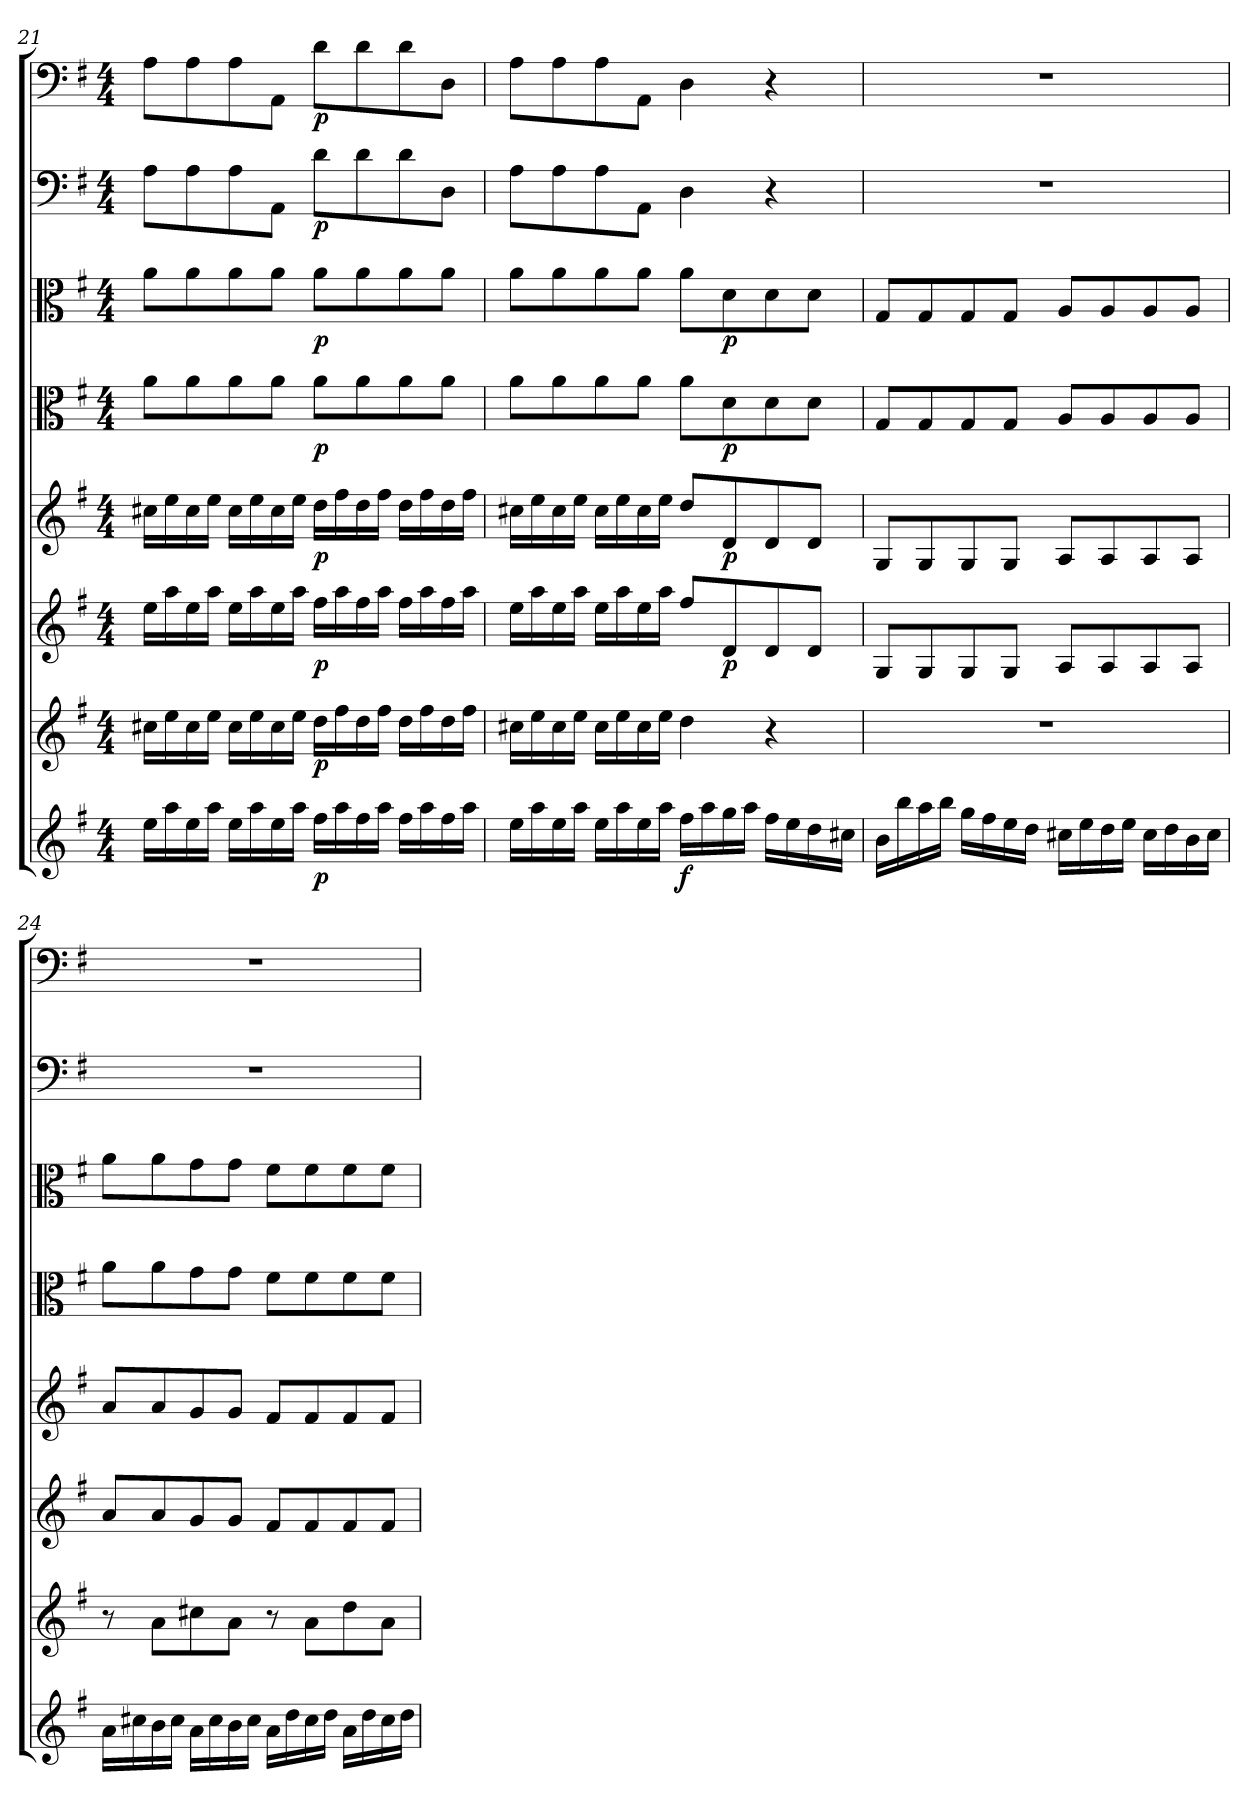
**kern	**dynam	**kern	**dynam	**kern	**dynam	**kern	**dynam	**kern	**dynam	**kern	**dynam	**kern	**dynam	**kern	**dynam
*part8	*part8	*part7	*part7	*part6	*part6	*part5	*part5	*part4	*part4	*part3	*part3	*part2	*part2	*part1	*part1
*staff8	*staff8	*staff7	*staff7	*staff6	*staff6	*staff5	*staff5	*staff4	*staff4	*staff3	*staff3	*staff2	*staff2	*staff1	*staff1
*clefG2	*	*clefG2	*	*clefG2	*	*clefG2	*	*clefC3	*	*clefC3	*	*clefF4	*	*clefF4	*
*k[f#]	*	*k[f#]	*	*k[f#]	*	*k[f#]	*	*k[f#]	*	*k[f#]	*	*k[f#]	*	*k[f#]	*
*G:	*	*G:	*	*G:	*	*G:	*	*G:	*	*G:	*	*G:	*	*G:	*
*M4/4	*	*M4/4	*	*M4/4	*	*M4/4	*	*M4/4	*	*M4/4	*	*M4/4	*	*M4/4	*
=21	=21	=21	=21	=21	=21	=21	=21	=21	=21	=21	=21	=21	=21	=21	=21
16ee\LL	.	16cc#X\LL	.	16ee\LL	.	16cc#X\LL	.	8a\L	.	8a\L	.	8A\L	.	8A\L	.
16aa\	.	16ee\	.	16aa\	.	16ee\	.	.	.	.	.	.	.	.	.
16ee\	.	16cc#\	.	16ee\	.	16cc#\	.	8a\	.	8a\	.	8A\	.	8A\	.
16aa\JJ	.	16ee\JJ	.	16aa\JJ	.	16ee\JJ	.	.	.	.	.	.	.	.	.
16ee\LL	.	16cc#\LL	.	16ee\LL	.	16cc#\LL	.	8a\	.	8a\	.	8A\	.	8A\	.
16aa\	.	16ee\	.	16aa\	.	16ee\	.	.	.	.	.	.	.	.	.
16ee\	.	16cc#\	.	16ee\	.	16cc#\	.	8a\J	.	8a\J	.	8AA\J	.	8AA\J	.
16aa\JJ	.	16ee\JJ	.	16aa\JJ	.	16ee\JJ	.	.	.	.	.	.	.	.	.
16ff#\LL	p	16dd\LL	p	16ff#\LL	p	16dd\LL	p	8a\L	p	8a\L	p	8d\L	p	8d\L	p
16aa\	.	16ff#\	.	16aa\	.	16ff#\	.	.	.	.	.	.	.	.	.
16ff#\	.	16dd\	.	16ff#\	.	16dd\	.	8a\	.	8a\	.	8d\	.	8d\	.
16aa\JJ	.	16ff#\JJ	.	16aa\JJ	.	16ff#\JJ	.	.	.	.	.	.	.	.	.
16ff#\LL	.	16dd\LL	.	16ff#\LL	.	16dd\LL	.	8a\	.	8a\	.	8d\	.	8d\	.
16aa\	.	16ff#\	.	16aa\	.	16ff#\	.	.	.	.	.	.	.	.	.
16ff#\	.	16dd\	.	16ff#\	.	16dd\	.	8a\J	.	8a\J	.	8D\J	.	8D\J	.
16aa\JJ	.	16ff#\JJ	.	16aa\JJ	.	16ff#\JJ	.	.	.	.	.	.	.	.	.
=22	=22	=22	=22	=22	=22	=22	=22	=22	=22	=22	=22	=22	=22	=22	=22
16ee\LL	.	16cc#X\LL	.	16ee\LL	.	16cc#X\LL	.	8a\L	.	8a\L	.	8A\L	.	8A\L	.
16aa\	.	16ee\	.	16aa\	.	16ee\	.	.	.	.	.	.	.	.	.
16ee\	.	16cc#\	.	16ee\	.	16cc#\	.	8a\	.	8a\	.	8A\	.	8A\	.
16aa\JJ	.	16ee\JJ	.	16aa\JJ	.	16ee\JJ	.	.	.	.	.	.	.	.	.
16ee\LL	.	16cc#\LL	.	16ee\LL	.	16cc#\LL	.	8a\	.	8a\	.	8A\	.	8A\	.
16aa\	.	16ee\	.	16aa\	.	16ee\	.	.	.	.	.	.	.	.	.
16ee\	.	16cc#\	.	16ee\	.	16cc#\	.	8a\J	.	8a\J	.	8AA\J	.	8AA\J	.
16aa\JJ	.	16ee\JJ	.	16aa\JJ	.	16ee\JJ	.	.	.	.	.	.	.	.	.
16ff#\LL	f	4dd\	.	8ff#/L	.	8dd/L	.	8a\L	.	8a\L	.	4D\	.	4D\	.
16aa\	.	.	.	.	.	.	.	.	.	.	.	.	.	.	.
16gg\	.	.	.	8d/	p	8d/	p	8d\	p	8d\	p	.	.	.	.
16aa\JJ	.	.	.	.	.	.	.	.	.	.	.	.	.	.	.
16ff#\LL	.	4r	.	8d/	.	8d/	.	8d\	.	8d\	.	4r	.	4r	.
16ee\	.	.	.	.	.	.	.	.	.	.	.	.	.	.	.
16dd\	.	.	.	8d/J	.	8d/J	.	8d\J	.	8d\J	.	.	.	.	.
16cc#X\JJ	.	.	.	.	.	.	.	.	.	.	.	.	.	.	.
=23	=23	=23	=23	=23	=23	=23	=23	=23	=23	=23	=23	=23	=23	=23	=23
16b\LL	.	1r	.	8G/L	.	8G/L	.	8G/L	.	8G/L	.	1r	.	1r	.
16bb\	.	.	.	.	.	.	.	.	.	.	.	.	.	.	.
16aa\	.	.	.	8G/	.	8G/	.	8G/	.	8G/	.	.	.	.	.
16bb\JJ	.	.	.	.	.	.	.	.	.	.	.	.	.	.	.
16gg\LL	.	.	.	8G/	.	8G/	.	8G/	.	8G/	.	.	.	.	.
16ff#\	.	.	.	.	.	.	.	.	.	.	.	.	.	.	.
16ee\	.	.	.	8G/J	.	8G/J	.	8G/J	.	8G/J	.	.	.	.	.
16dd\JJ	.	.	.	.	.	.	.	.	.	.	.	.	.	.	.
16cc#X\LL	.	.	.	8A/L	.	8A/L	.	8A/L	.	8A/L	.	.	.	.	.
16ee\	.	.	.	.	.	.	.	.	.	.	.	.	.	.	.
16dd\	.	.	.	8A/	.	8A/	.	8A/	.	8A/	.	.	.	.	.
16ee\JJ	.	.	.	.	.	.	.	.	.	.	.	.	.	.	.
16cc#\LL	.	.	.	8A/	.	8A/	.	8A/	.	8A/	.	.	.	.	.
16dd\	.	.	.	.	.	.	.	.	.	.	.	.	.	.	.
16b\	.	.	.	8A/J	.	8A/J	.	8A/J	.	8A/J	.	.	.	.	.
16cc#\JJ	.	.	.	.	.	.	.	.	.	.	.	.	.	.	.
=24	=24	=24	=24	=24	=24	=24	=24	=24	=24	=24	=24	=24	=24	=24	=24
16a\LL	.	8r	.	8a/L	.	8a/L	.	8a\L	.	8a\L	.	1r	.	1r	.
16cc#X\	.	.	.	.	.	.	.	.	.	.	.	.	.	.	.
16b\	.	8a\L	.	8a/	.	8a/	.	8a\	.	8a\	.	.	.	.	.
16cc#\JJ	.	.	.	.	.	.	.	.	.	.	.	.	.	.	.
16a\LL	.	8cc#X\	.	8g/	.	8g/	.	8g\	.	8g\	.	.	.	.	.
16cc#\	.	.	.	.	.	.	.	.	.	.	.	.	.	.	.
16b\	.	8a\J	.	8g/J	.	8g/J	.	8g\J	.	8g\J	.	.	.	.	.
16cc#\JJ	.	.	.	.	.	.	.	.	.	.	.	.	.	.	.
16a\LL	.	8r	.	8f#/L	.	8f#/L	.	8f#\L	.	8f#\L	.	.	.	.	.
16dd\	.	.	.	.	.	.	.	.	.	.	.	.	.	.	.
16cc#\	.	8a\L	.	8f#/	.	8f#/	.	8f#\	.	8f#\	.	.	.	.	.
16dd\JJ	.	.	.	.	.	.	.	.	.	.	.	.	.	.	.
16a\LL	.	8dd\	.	8f#/	.	8f#/	.	8f#\	.	8f#\	.	.	.	.	.
16dd\	.	.	.	.	.	.	.	.	.	.	.	.	.	.	.
16cc#\	.	8a\J	.	8f#/J	.	8f#/J	.	8f#\J	.	8f#\J	.	.	.	.	.
16dd\JJ	.	.	.	.	.	.	.	.	.	.	.	.	.	.	.
=	=	=	=	=	=	=	=	=	=	=	=	=	=	=	=
*-	*-	*-	*-	*-	*-	*-	*-	*-	*-	*-	*-	*-	*-	*-	*-
